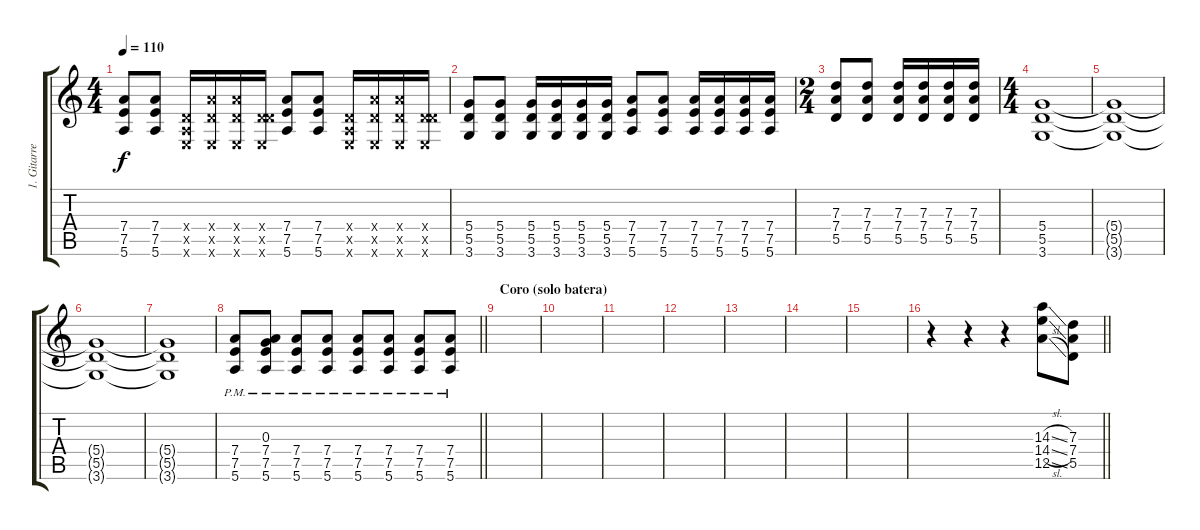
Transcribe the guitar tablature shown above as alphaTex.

\track ("1. Gitarre" "1. Gitarre") {instrument overdrivenguitar}
\staff {score tabs}
\tuning (E4 B3 G3 D3 A2 E2) {hide}
\ts (4 4)
\tempo 110
\clef g2
\ks c
(7.4 7.5 5.6).8{dy f} (7.4 7.5 5.6).8 (0.4{x} 0.5{x} 0.6{x}).16 (7.4{x} 5.5{x} 0.6{x}).16 (7.4{x} 5.5{x} 0.6{x}).16 (0.4{x} 5.5{x} 0.6{x}).16 (7.4 7.5 5.6).8 (7.4 7.5 5.6).8 (0.4{x} 0.5{x} 0.6{x}).16 (7.4{x} 5.5{x} 0.6{x}).16 (7.4{x} 5.5{x} 0.6{x}).16 (0.4{x} 5.5{x} 0.6{x}).16 |
(5.4 5.5 3.6).8 (5.4 5.5 3.6).8 (5.4 5.5 3.6).16 (5.4 5.5 3.6).16 (5.4 5.5 3.6).16 (5.4 5.5 3.6).16 (7.4 7.5 5.6).8 (7.4 7.5 5.6).8 (7.4 7.5 5.6).16 (7.4 7.5 5.6).16 (7.4 7.5 5.6).16 (7.4 7.5 5.6).16 |
\ts (2 4)
(7.3 7.4 5.5).8 (7.3 7.4 5.5).8 (7.3 7.4 5.5).16 (7.3 7.4 5.5).16 (7.3 7.4 5.5).16 (7.3 7.4 5.5).16 |
\ts (4 4)
(5.4 5.5 3.6).1{volume 4} |
(5.4{t} 5.5{t} 3.6{t}).1 |
(5.4{t} 5.5{t} 3.6{t}).1 |
(5.4{t} 5.5{t} 3.6{t}).1 |
\barLineRight lightlight
(7.4 7.5 5.6{pm}).8{volume 14} (0.3 7.4 7.5 5.6{pm}).8 (7.4 7.5 5.6{pm}).8 (7.4 7.5 5.6{pm}).8{volume 14} (7.4 7.5 5.6{pm}).8 (7.4 7.5 5.6{pm}).8{volume 14} (7.4 7.5 5.6{pm}).8 (7.4 7.5 5.6{pm}).8 |
\section ("" "Coro (solo batera)")
|
|
|
|
|
|
|
\barLineRight lightlight
r.4 r.4 r.4 (14.3{sl} 14.4{sl} 12.5{sl}).8 (7.3 7.4 5.5).8
